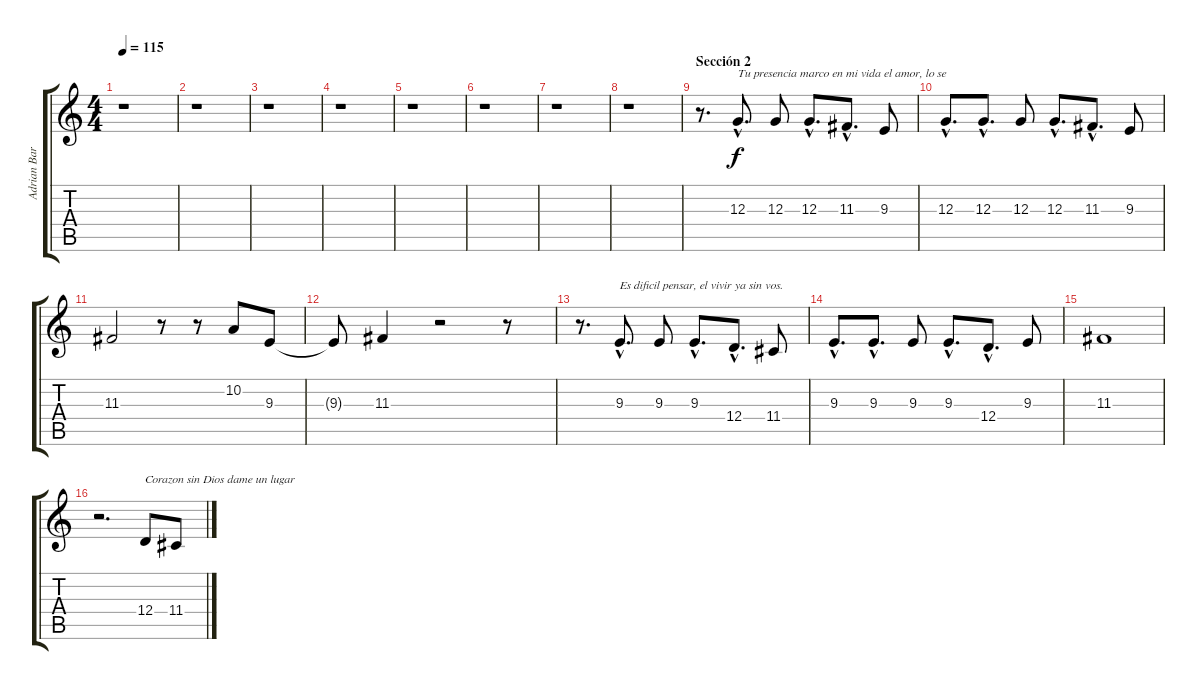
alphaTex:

\track ("Adrian Barilari" "Adrian Bar") {instrument flute}
\staff {score tabs}
\tuning (E4 B3 G3 D3 A2 E2) {hide}
\ts (4 4)
\section ("" "")
\tempo 115
\clef g2
\ks c
r.1{dy f} |
r.1 |
r.1 |
r.1 |
r.1 |
r.1 |
r.1 |
r.1 |
\section ("" "Sección 2")
r.8{d} 12.3{hac}.8{d txt "Tu presencia marco en mi vida el amor, lo se"} 12.3.8 12.3{hac}.8{d} 11.3{hac}.8{d} 9.3.8 |
12.3{hac}.8{d} 12.3{hac}.8{d} 12.3.8 12.3{hac}.8{d} 11.3{hac}.8{d} 9.3.8 |
11.3.2 r.8 r.8 10.2.8 9.3.8 |
9.3{t}.8 11.3.4 r.2 r.8 |
r.8{d} 9.3{hac}.8{d txt "Es dificil pensar, el vivir ya sin vos."} 9.3.8 9.3{hac}.8{d} 12.4{hac}.8{d} 11.4.8 |
9.3{hac}.8{d} 9.3{hac}.8{d} 9.3.8 9.3{hac}.8{d} 12.4{hac}.8{d} 9.3.8 |
11.3.1 |
r.2{d} 12.4.8{txt "Corazon sin Dios dame un lugar"} 11.4.8
